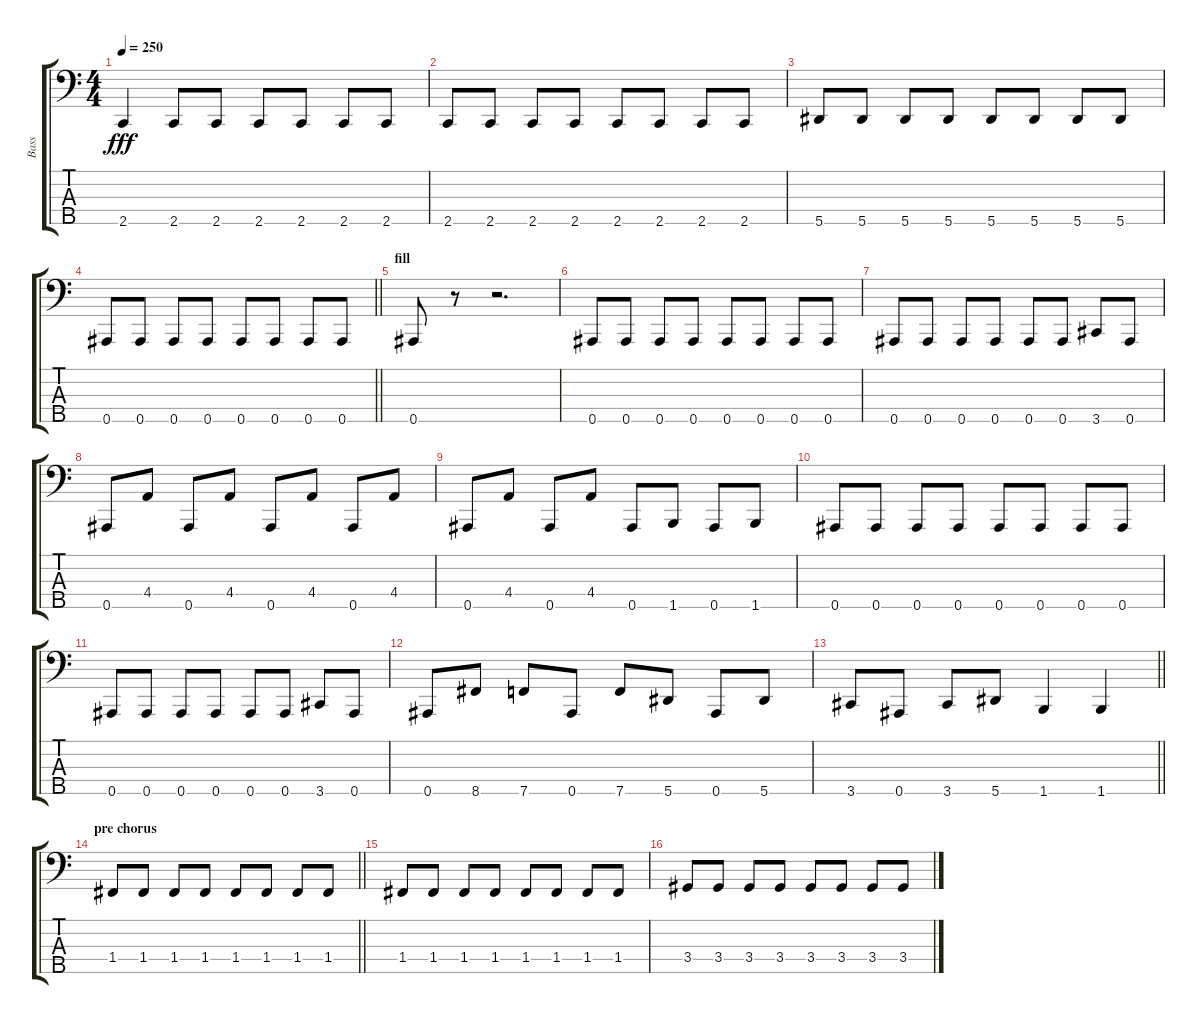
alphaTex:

\track ("Bass" "Bass") {instrument electricbassfinger}
\staff {score tabs}
\tuning (Ab2 Eb2 Bb1 F1 Bb0) {hide}
\ts (4 4)
\tempo 250
\clef f4
\ks c
2.5.4{dy fff} 2.5.8 2.5.8 2.5.8 2.5.8 2.5.8 2.5.8 |
2.5.8 2.5.8 2.5.8 2.5.8 2.5.8 2.5.8 2.5.8 2.5.8 |
5.5.8 5.5.8 5.5.8 5.5.8 5.5.8 5.5.8 5.5.8 5.5.8 |
\barLineRight lightlight
0.5.8 0.5.8 0.5.8 0.5.8 0.5.8 0.5.8 0.5.8 0.5.8 |
\section ("" "fill")
0.5.8 r.8 r.2{d} |
0.5.8 0.5.8 0.5.8 0.5.8 0.5.8 0.5.8 0.5.8 0.5.8 |
0.5.8 0.5.8 0.5.8 0.5.8 0.5.8 0.5.8 3.5.8 0.5.8 |
0.5.8 4.4.8 0.5.8 4.4.8 0.5.8 4.4.8 0.5.8 4.4.8 |
0.5.8 4.4.8 0.5.8 4.4.8 0.5.8 1.5.8 0.5.8 1.5.8 |
0.5.8 0.5.8 0.5.8 0.5.8 0.5.8 0.5.8 0.5.8 0.5.8 |
0.5.8 0.5.8 0.5.8 0.5.8 0.5.8 0.5.8 3.5.8 0.5.8 |
0.5.8 8.5.8 7.5.8 0.5.8 7.5.8 5.5.8 0.5.8 5.5.8 |
\barLineRight lightlight
3.5.8 0.5.8 3.5.8 5.5.8 1.5.4 1.5.4 |
\section ("" "pre chorus")
\barLineRight lightlight
1.4.8 1.4.8 1.4.8 1.4.8 1.4.8 1.4.8 1.4.8 1.4.8 |
1.4.8 1.4.8 1.4.8 1.4.8 1.4.8 1.4.8 1.4.8 1.4.8 |
3.4.8 3.4.8 3.4.8 3.4.8 3.4.8 3.4.8 3.4.8 3.4.8
